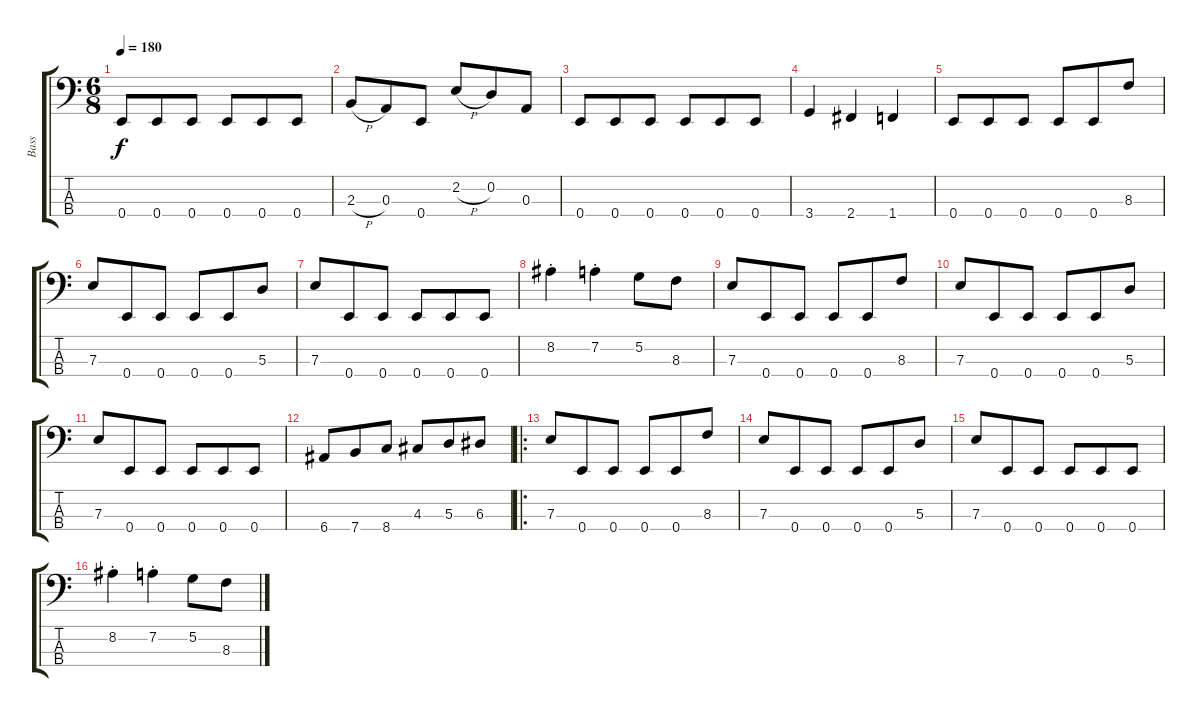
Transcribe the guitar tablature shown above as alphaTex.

\track ("Bass" "Bass") {instrument electricbasspick}
\staff {score tabs}
\tuning (G2 D2 A1 E1) {hide}
\ts (6 8)
\tempo 180
\clef f4
\ks c
0.4.8{dy f} 0.4.8 0.4.8 0.4.8 0.4.8 0.4.8 |
2.3{h}.8 0.3.8 0.4.8 2.2{h}.8 0.2.8 0.3.8 |
0.4.8 0.4.8 0.4.8 0.4.8 0.4.8 0.4.8 |
3.4.4 2.4.4 1.4.4 |
0.4.8 0.4.8 0.4.8 0.4.8 0.4.8 8.3.8 |
7.3.8 0.4.8 0.4.8 0.4.8 0.4.8 5.3.8 |
7.3.8 0.4.8 0.4.8 0.4.8 0.4.8 0.4.8 |
8.2{st}.4 7.2{st}.4 5.2.8 8.3.8 |
7.3.8 0.4.8 0.4.8 0.4.8 0.4.8 8.3.8 |
7.3.8 0.4.8 0.4.8 0.4.8 0.4.8 5.3.8 |
7.3.8 0.4.8 0.4.8 0.4.8 0.4.8 0.4.8 |
6.4.8 7.4.8 8.4.8 4.3.8 5.3.8 6.3.8 |
\ro
7.3.8 0.4.8 0.4.8 0.4.8 0.4.8 8.3.8 |
7.3.8 0.4.8 0.4.8 0.4.8 0.4.8 5.3.8 |
7.3.8 0.4.8 0.4.8 0.4.8 0.4.8 0.4.8 |
8.2{st}.4 7.2{st}.4 5.2.8 8.3.8
